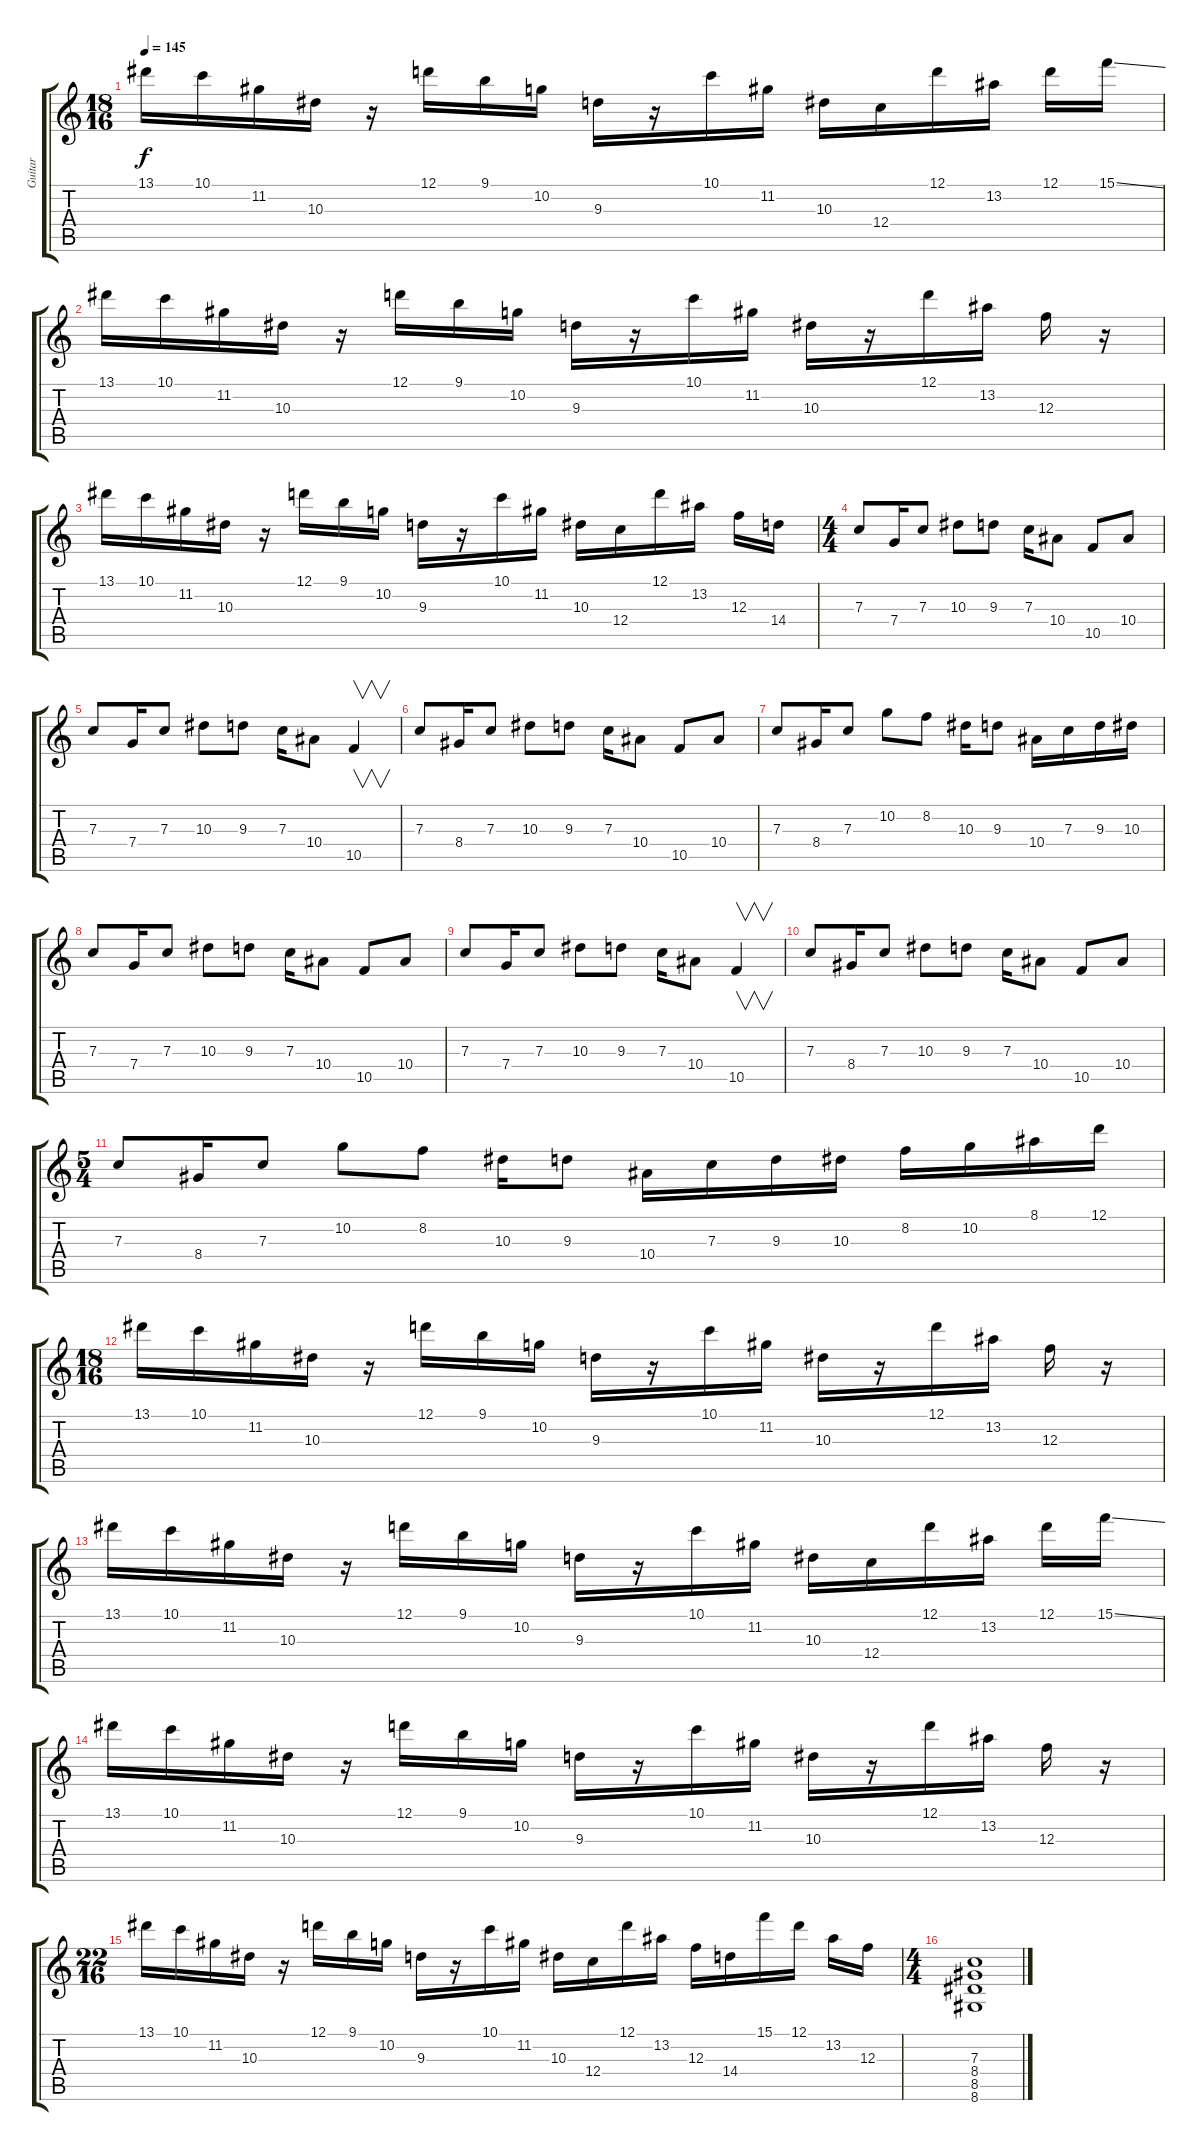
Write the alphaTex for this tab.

\track ("Guitar" "Guitar") {instrument distortionguitar}
\staff {score tabs}
\tuning (D4 A3 F3 C3 G2 C2) {hide}
\ts (18 16)
\tempo 145
\clef g2
\ks c
13.1.16{dy f} 10.1.16 11.2.16 10.3.16 r.16 12.1.16 9.1.16 10.2.16 9.3.16 r.16 10.1.16 11.2.16 10.3.16 12.4.16 12.1.16 13.2.16 12.1.16 15.1{ss}.16 |
13.1.16 10.1.16 11.2.16 10.3.16 r.16 12.1.16 9.1.16 10.2.16 9.3.16 r.16 10.1.16 11.2.16 10.3.16 r.16 12.1.16 13.2.16 12.3.16 r.16 |
13.1.16 10.1.16 11.2.16 10.3.16 r.16 12.1.16 9.1.16 10.2.16 9.3.16 r.16 10.1.16 11.2.16 10.3.16 12.4.16 12.1.16 13.2.16 12.3.16 14.4.16 |
\ts (4 4)
7.3.8 7.4.16 7.3.8 10.3.8 9.3.8 7.3.16 10.4.8 10.5.8 10.4.8 |
7.3.8 7.4.16 7.3.8 10.3.8 9.3.8 7.3.16 10.4.8 10.5.4{v} |
7.3.8 8.4.16 7.3.8 10.3.8 9.3.8 7.3.16 10.4.8 10.5.8 10.4.8 |
7.3.8 8.4.16 7.3.8 10.2.8 8.2.8 10.3.16 9.3.8 10.4.16 7.3.16 9.3.16 10.3.16 |
7.3.8 7.4.16 7.3.8 10.3.8 9.3.8 7.3.16 10.4.8 10.5.8 10.4.8 |
7.3.8 7.4.16 7.3.8 10.3.8 9.3.8 7.3.16 10.4.8 10.5.4{v} |
7.3.8 8.4.16 7.3.8 10.3.8 9.3.8 7.3.16 10.4.8 10.5.8 10.4.8 |
\ts (5 4)
7.3.8 8.4.16 7.3.8 10.2.8 8.2.8 10.3.16 9.3.8 10.4.16 7.3.16 9.3.16 10.3.16 8.2.16 10.2.16 8.1.16 12.1.16 |
\ts (18 16)
13.1.16 10.1.16 11.2.16 10.3.16 r.16 12.1.16 9.1.16 10.2.16 9.3.16 r.16 10.1.16 11.2.16 10.3.16 r.16 12.1.16 13.2.16 12.3.16 r.16 |
13.1.16 10.1.16 11.2.16 10.3.16 r.16 12.1.16 9.1.16 10.2.16 9.3.16 r.16 10.1.16 11.2.16 10.3.16 12.4.16 12.1.16 13.2.16 12.1.16 15.1{ss}.16 |
13.1.16 10.1.16 11.2.16 10.3.16 r.16 12.1.16 9.1.16 10.2.16 9.3.16 r.16 10.1.16 11.2.16 10.3.16 r.16 12.1.16 13.2.16 12.3.16 r.16 |
\ts (22 16)
13.1.16 10.1.16 11.2.16 10.3.16 r.16 12.1.16 9.1.16 10.2.16 9.3.16 r.16 10.1.16 11.2.16 10.3.16 12.4.16 12.1.16 13.2.16 12.3.16 14.4.16 15.1.16 12.1.16 13.2.16 12.3.16 |
\ts (4 4)
(7.3 8.4 8.5 8.6).1{balance 5}
